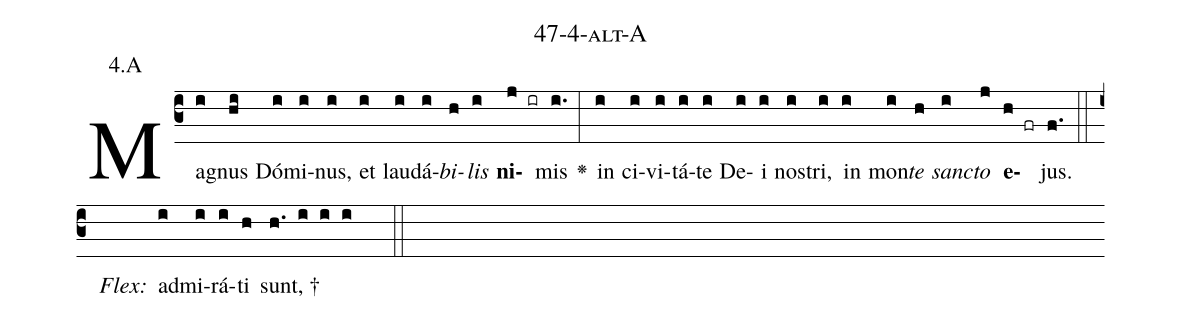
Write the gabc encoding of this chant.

name: 47-4-alt-A;
annotation: 4.A;
%%
(c3)Ma(i)gnus(hi) Dó(i)mi(i)nus,(i) et(i) lau(i)dá(i)<i>bi</i>(h)<i>lis</i>(i) <b>ni</b>(j ir)mis(i.) <v>\greheightstar</v>(:) in(i) ci(i)vi(i)tá(i)te(i) De(i)i(i) nos(i)tri,(i) in(i) mon(i)<i>te</i>(h) <i>sanc</i>(i)<i>to</i>(j) <b>e</b>(h fr)jus.(f.) (::)
<i>Flex:</i>()  ad(i)mi(i)rá(i)ti(h) sunt, †(h. i i i  ::)

%E(i) u(h) o(i) u(j) a(h) e.(f.) (::)
